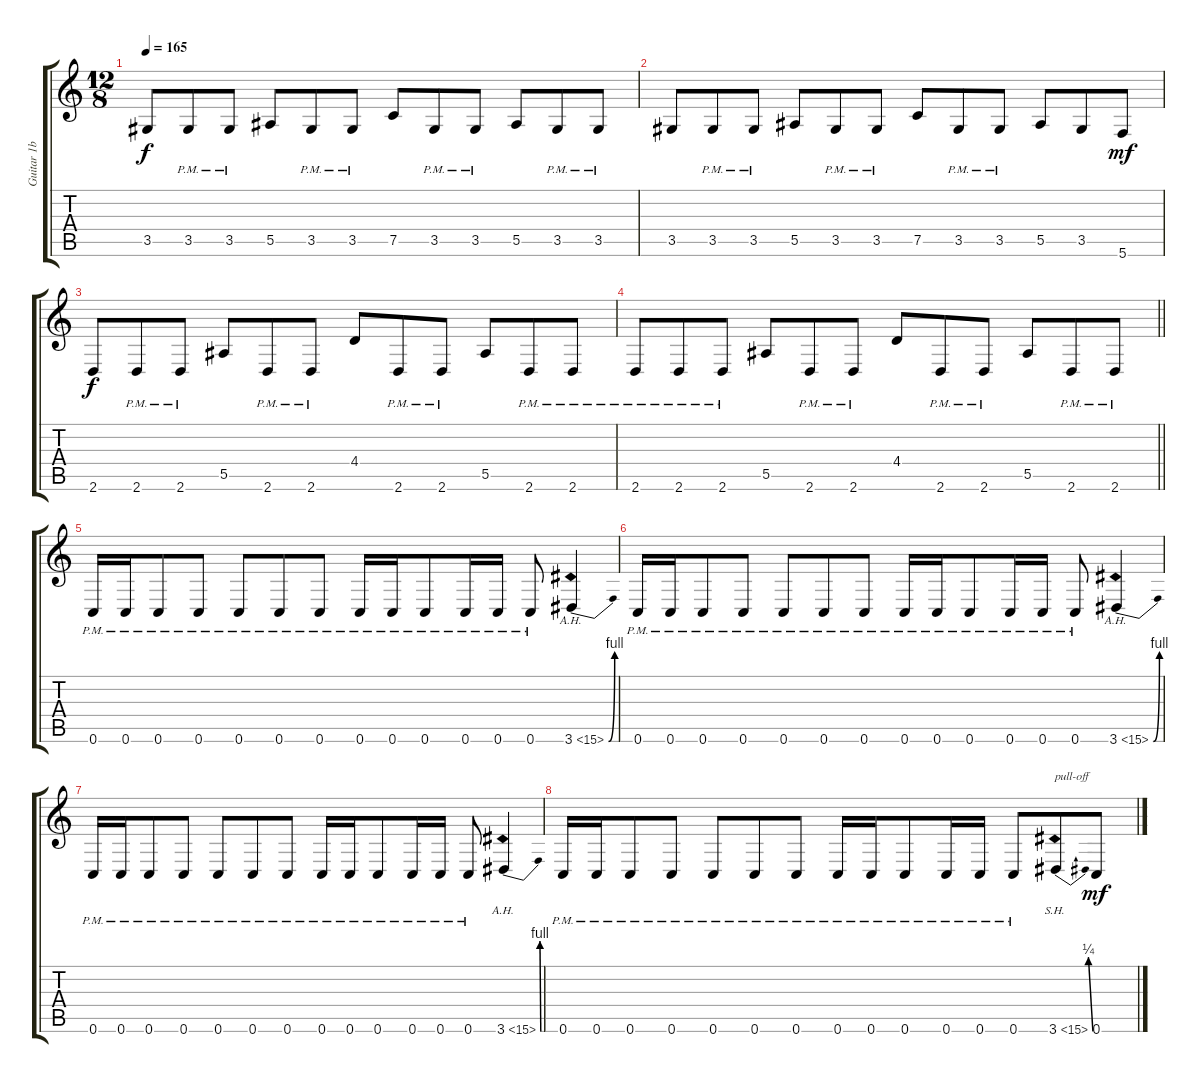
\track ("Guitar 1b" "Guitar 1b") {instrument distortionguitar}
\staff {score tabs}
\tuning (C4 G3 Eb3 Bb2 F2 C2) {hide}
\ts (12 8)
\tempo 165
\clef g2
\ks c
3.5.8{dy f} 3.5{pm}.8 3.5{pm}.8 5.5.8 3.5{pm}.8 3.5{pm}.8 7.5.8 3.5{pm}.8 3.5{pm}.8 5.5.8 3.5{pm}.8 3.5{pm}.8 |
3.5.8 3.5{pm}.8 3.5{pm}.8 5.5.8 3.5{pm}.8 3.5{pm}.8 7.5.8 3.5{pm}.8 3.5{pm}.8 5.5.8 3.5.8 5.6.8{dy mf} |
2.6.8{dy f} 2.6{pm}.8 2.6{pm}.8 5.5.8 2.6{pm}.8 2.6{pm}.8 4.4.8 2.6{pm}.8 2.6{pm}.8 5.5.8 2.6{pm}.8 2.6{pm}.8 |
\barLineRight lightlight
2.6{pm}.8 2.6{pm}.8 2.6{pm}.8 5.5.8 2.6{pm}.8 2.6{pm}.8 4.4.8 2.6{pm}.8 2.6{pm}.8 5.5.8 2.6{pm}.8 2.6{pm}.8 |
\section ("" "")
0.6{pm}.16 0.6{pm}.16 0.6{pm}.8 0.6{pm}.8 0.6{pm}.8 0.6{pm}.8 0.6{pm}.8 0.6{pm}.16 0.6{pm}.16 0.6{pm}.8 0.6{pm}.16 0.6{pm}.16 0.6{pm}.8 3.6{be (bend 0 0 60 4) ah 12}.4 |
0.6{pm}.16 0.6{pm}.16 0.6{pm}.8 0.6{pm}.8 0.6{pm}.8 0.6{pm}.8 0.6{pm}.8 0.6{pm}.16 0.6{pm}.16 0.6{pm}.8 0.6{pm}.16 0.6{pm}.16 0.6{pm}.8 3.6{be (bend 0 0 60 4) ah 12}.4 |
0.6{pm}.16 0.6{pm}.16 0.6{pm}.8 0.6{pm}.8 0.6{pm}.8 0.6{pm}.8 0.6{pm}.8 0.6{pm}.16 0.6{pm}.16 0.6{pm}.8 0.6{pm}.16 0.6{pm}.16 0.6{pm}.8 3.6{be (bend 0 0 60 4) ah 12}.4 |
0.6{pm}.16 0.6{pm}.16 0.6{pm}.8 0.6{pm}.8 0.6{pm}.8 0.6{pm}.8 0.6{pm}.8 0.6{pm}.16 0.6{pm}.16 0.6{pm}.8 0.6{pm}.16 0.6{pm}.16 0.6{pm}.8 3.6{be (bend 0 0 60 1) sh 12}.8{txt "pull-off"} 0.6.8{dy mf}
